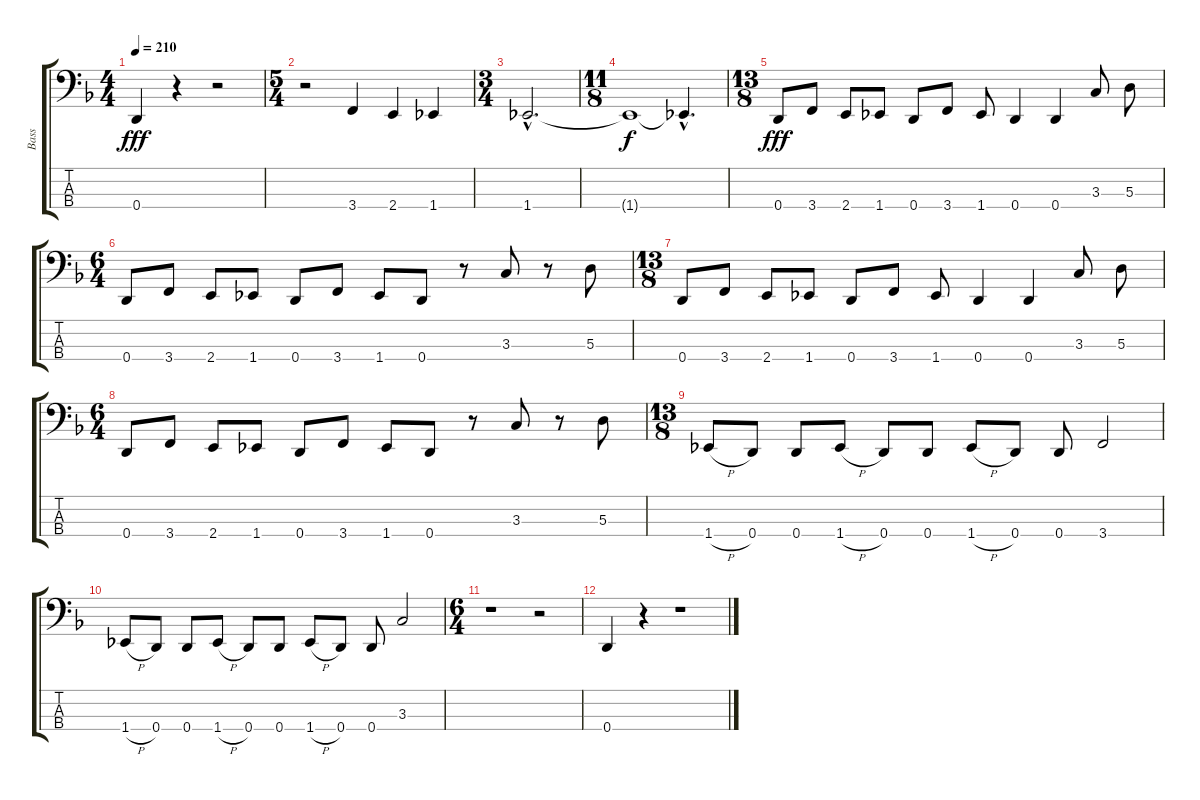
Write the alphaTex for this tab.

\track ("Bass" "Bass") {instrument electricbasspick}
\staff {score tabs}
\tuning (G2 D2 A1 D1) {hide}
\ts (4 4)
\tempo 210
\clef f4
\ks f
0.4.4{dy fff instrument electricbasspick} r.4 r.2 |
\ts (5 4)
r.2 3.4.4 2.4.4 1.4.4 |
\ts (3 4)
1.4{hac}.2{d} |
\ts (11 8)
1.4{t}.1{dy f} 1.4{hac t}.4{d} |
\ts (13 8)
0.4.8{dy fff} 3.4.8 2.4.8 1.4.8 0.4.8 3.4.8 1.4.8 0.4.4 0.4.4 3.3.8 5.3.8 |
\ts (6 4)
0.4.8 3.4.8 2.4.8 1.4.8 0.4.8 3.4.8 1.4.8 0.4.8 r.8 3.3.8 r.8 5.3.8 |
\ts (13 8)
0.4.8 3.4.8 2.4.8 1.4.8 0.4.8 3.4.8 1.4.8 0.4.4 0.4.4 3.3.8 5.3.8 |
\ts (6 4)
0.4.8 3.4.8 2.4.8 1.4.8 0.4.8 3.4.8 1.4.8 0.4.8 r.8 3.3.8 r.8 5.3.8 |
\ts (13 8)
1.4{h}.8 0.4.8 0.4.8 1.4{h}.8 0.4.8 0.4.8 1.4{h}.8 0.4.8 0.4.8 3.4.2 |
1.4{h}.8 0.4.8 0.4.8 1.4{h}.8 0.4.8 0.4.8 1.4{h}.8 0.4.8 0.4.8 3.3.2 |
\ts (6 4)
r.1 r.2 |
0.4.4 r.4 r.1
